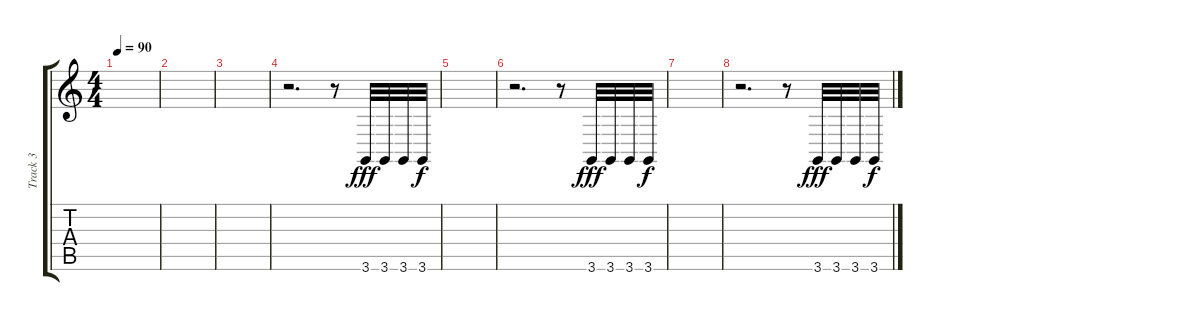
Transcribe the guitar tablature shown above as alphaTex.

\track ("Track 3" "Track 3") {instrument stringensemble1}
\staff {score tabs}
\tuning (E4 B3 G3 D3 A2 E2) {hide}
\ts (4 4)
\tempo 90
\clef g2
\ks c
|
|
|
r.2{d} r.8 3.6.32{dy fff} 3.6.32 3.6.32 3.6.32{dy f} |
|
r.2{d} r.8 3.6.32{dy fff} 3.6.32 3.6.32 3.6.32{dy f} |
|
r.2{d} r.8 3.6.32{dy fff} 3.6.32 3.6.32 3.6.32{dy f}
